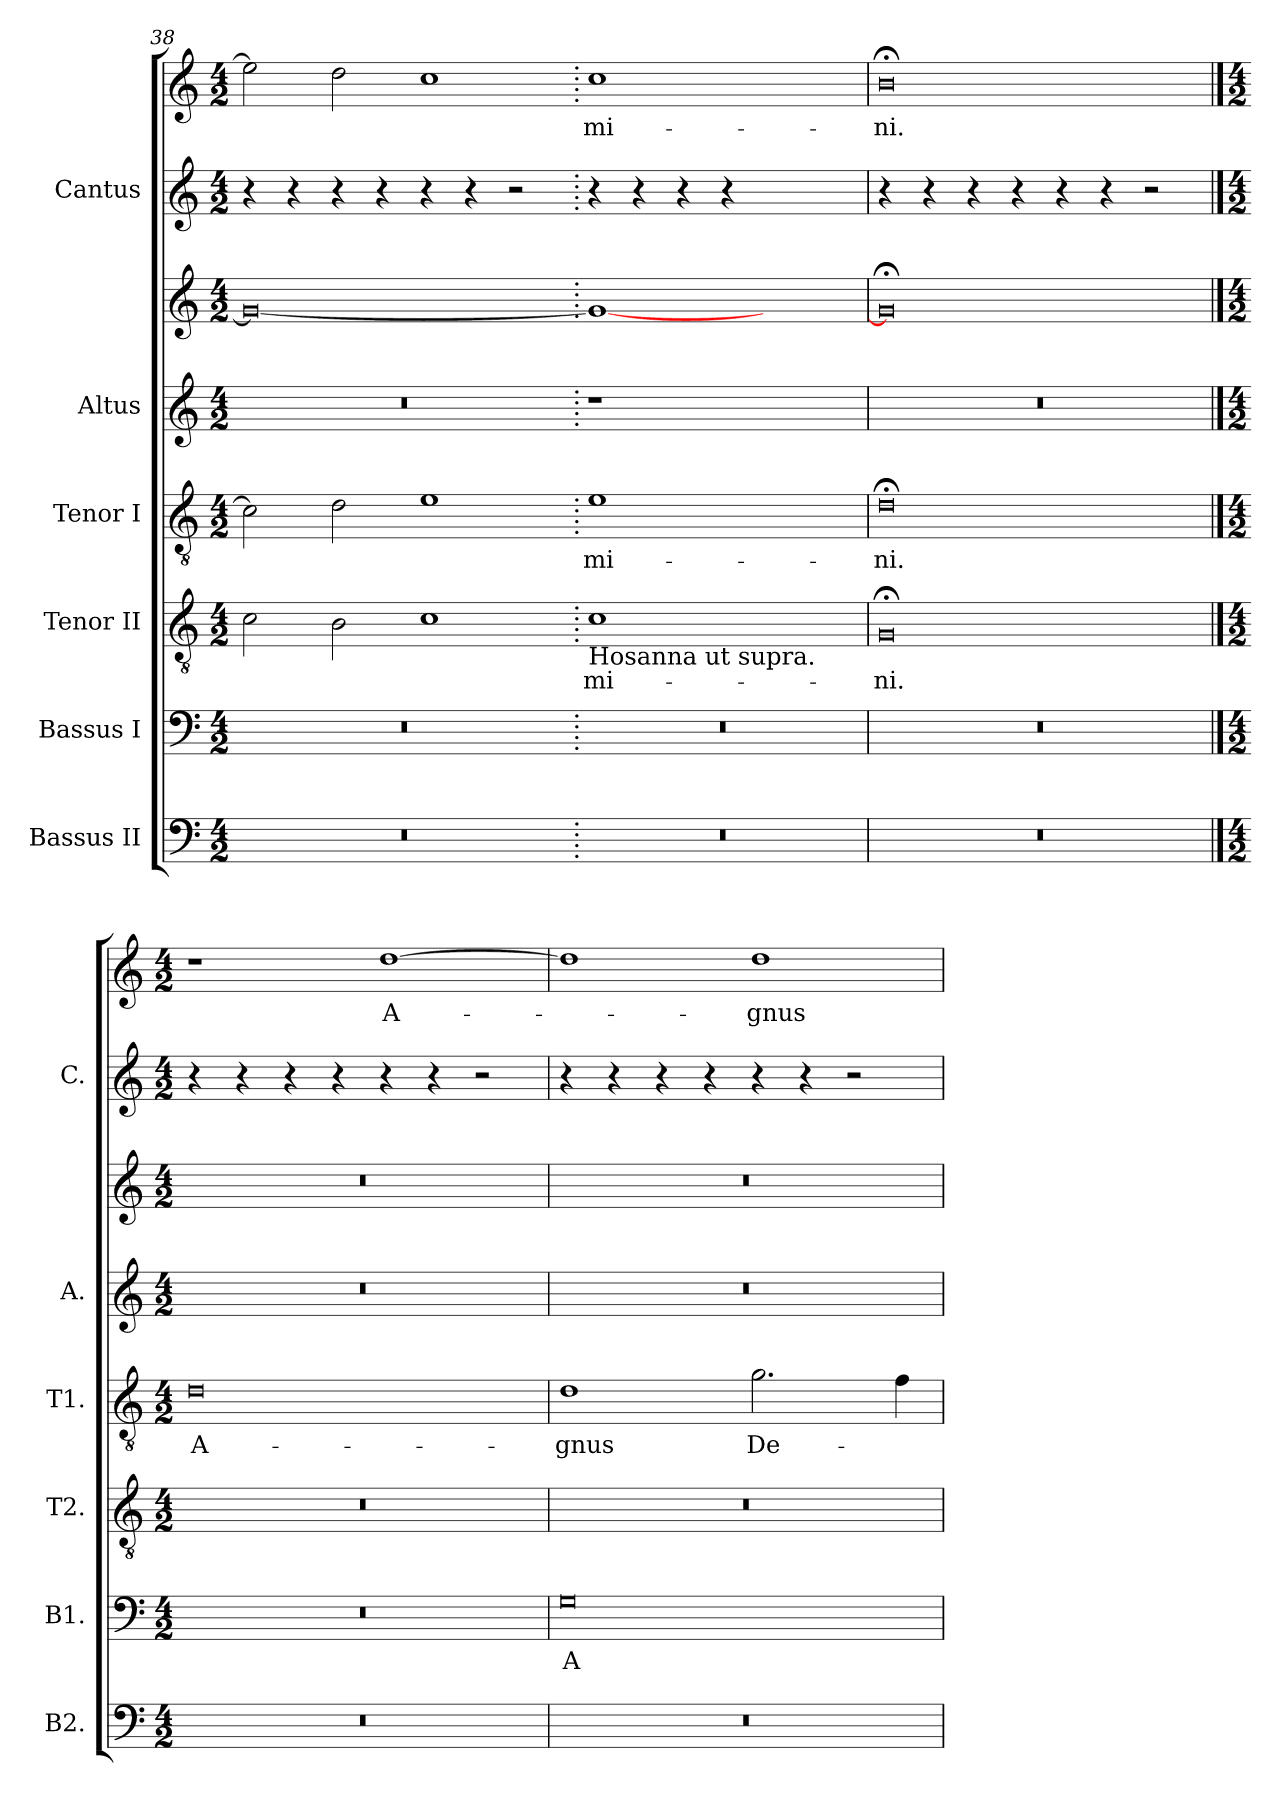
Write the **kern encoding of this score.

**kern	**kern	**text	**kern	**text	**kern	**text	**kern	**kern	**kern	**kern	**text
*part6	*part5	*part5	*part4	*part4	*part3	*part3	*part2	*part2	*part1	*part1	*part1
*staff8	*staff7	*staff7	*staff6	*staff6	*staff5	*staff5	*staff4	*staff3	*staff2	*staff1	*staff1
*I"Bassus II	*I"Bassus I	*	*I"Tenor II	*	*I"Tenor I	*	*I"Altus	*	*I"Cantus	*	*
*I'B2.	*I'B1.	*	*I'T2.	*	*I'T1.	*	*I'A.	*	*I'C.	*	*
*clefF4	*clefF4	*	*clefGv2	*	*clefGv2	*	*clefG2	*clefG2	*clefG2	*clefG2	*
*	*	*	*ITrd7c12	*	*ITrd7c12	*	*	*	*	*	*
*k[]	*k[]	*	*k[]	*	*k[]	*	*k[]	*k[]	*k[]	*k[]	*
*C:	*C:	*	*C:	*	*C:	*	*C:	*C:	*C:	*C:	*
*M4/2	*M4/2	*	*M4/2	*	*M4/2	*	*M4/2	*M4/2	*M4/2	*M4/2	*
=38	=38	=38	=38	=38	=38	=38	=38	=38	=38	=38	=38
!LO:N:vis=1	!LO:N:vis=1	!	!	!	!	!	!LO:N:vis=1	!	!	!	!
0r	0r	.	2Ci\	.	2Ci\]	.	0r	0gi_	4r	2eei\]	.
.	.	.	.	.	.	.	.	.	4r	.	.
.	.	.	2BBi\	.	2Di\	.	.	.	4r	2ddi\	.
.	.	.	.	.	.	.	.	.	4r	.	.
.	.	.	1Ci	.	1Ei	.	.	.	4r	1cci	.
.	.	.	.	.	.	.	.	.	4r	.	.
.	.	.	.	.	.	.	.	.	2r	.	.
=39.	=39.	=39.	=39.	=39.	=39.	=39.	=39.	=39.	=39.	=39.	=39.
!	!	!	!	!LO:LY:b:color=#000000	!	!	!	!	!	!	!
!	!	!	!	!	!	!LO:LY:b:color=#000000	!	!	!	!	!
!	!	!	!LO:TX:b:t=Hosanna ut supra.	!	!	!	!	!	!	!	!
!	!	!	!	!	!	!	!	!	!	!	!LO:LY:b:color=#000000
0r	0r	.	1Ci	-mi-	1Ei	-mi-	1r	1gi_	4r	1cci	-mi-
.	.	.	.	.	.	.	.	.	4r	.	.
.	.	.	.	.	.	.	.	.	4r	.	.
.	.	.	.	.	.	.	.	.	4r	.	.
.	.	.	1ryy	.	1ryy	.	1ryy	1ryy	1ryy	1ryy	.
=40	=40	=40	=40	=40	=40	=40	=40	=40	=40	=40	=40
!LO:N:vis=1	!LO:N:vis=1	!	!	!	!	!	!	!	!	!	!
!	!	!	!	!LO:LY:b:color=#000000	!	!	!	!	!	!	!
!	!	!	!	!	!	!LO:LY:b:color=#000000	!LO:N:vis=1	!	!	!	!
!	!	!	!	!	!	!	!	!	!	!	!LO:LY:b:color=#000000
0r	0r	.	0GG;i	-ni.	0D;i	-ni.	0r	0g;i]	4r	0b;i	-ni.
.	.	.	.	.	.	.	.	.	4r	.	.
.	.	.	.	.	.	.	.	.	4r	.	.
.	.	.	.	.	.	.	.	.	4r	.	.
.	.	.	.	.	.	.	.	.	4r	.	.
.	.	.	.	.	.	.	.	.	4r	.	.
.	.	.	.	.	.	.	.	.	2r	.	.
!!LO:PB:g=z
==1	==1	==1	==1	==1	==1	==1	==1	==1	==1	==1	==1
*M4/2	*M4/2	*	*M4/2	*	*M4/2	*	*M4/2	*M4/2	*M4/2	*M4/2	*
!LO:N:vis=1	!LO:N:vis=1	!	!LO:N:vis=1	!	!	!	!	!	!	!	!
!	!	!	!	!	!	!LO:LY:b:color=#000000	!LO:N:vis=1	!LO:N:vis=1	!	!	!
0r	0r	.	0r	.	0Di	A-	0r	0r	4r	1r	.
.	.	.	.	.	.	.	.	.	4r	.	.
.	.	.	.	.	.	.	.	.	4r	.	.
.	.	.	.	.	.	.	.	.	4r	.	.
!	!	!	!	!	!	!	!	!	!	!	!LO:LY:b:color=#000000
.	.	.	.	.	.	.	.	.	4r	[1ddi	A-
.	.	.	.	.	.	.	.	.	4r	.	.
.	.	.	.	.	.	.	.	.	2r	.	.
=2	=2	=2	=2	=2	=2	=2	=2	=2	=2	=2	=2
!LO:N:vis=1	!	!	!	!	!	!	!	!	!	!	!
!	!	!LO:LY:b:color=#000000	!LO:N:vis=1	!	!	!	!	!	!	!	!
!	!	!	!	!	!	!LO:LY:b:color=#000000	!LO:N:vis=1	!LO:N:vis=1	!	!	!
0r	0Gi	A-	0r	.	1Di	-gnus	0r	0r	4r	1ddi]	.
.	.	.	.	.	.	.	.	.	4r	.	.
.	.	.	.	.	.	.	.	.	4r	.	.
.	.	.	.	.	.	.	.	.	4r	.	.
!	!	!	!	!	!	!LO:LY:b:color=#000000	!	!	!	!	!
!	!	!	!	!	!	!	!	!	!	!	!LO:LY:b:color=#000000
.	.	.	.	.	2.Gi\	De-	.	.	4r	1ddi	-gnus
.	.	.	.	.	.	.	.	.	4r	.	.
.	.	.	.	.	.	.	.	.	2r	.	.
.	.	.	.	.	4Fi\	.	.	.	.	.	.
=	=	=	=	=	=	=	=	=	=	=	=
*-	*-	*-	*-	*-	*-	*-	*-	*-	*-	*-	*-
